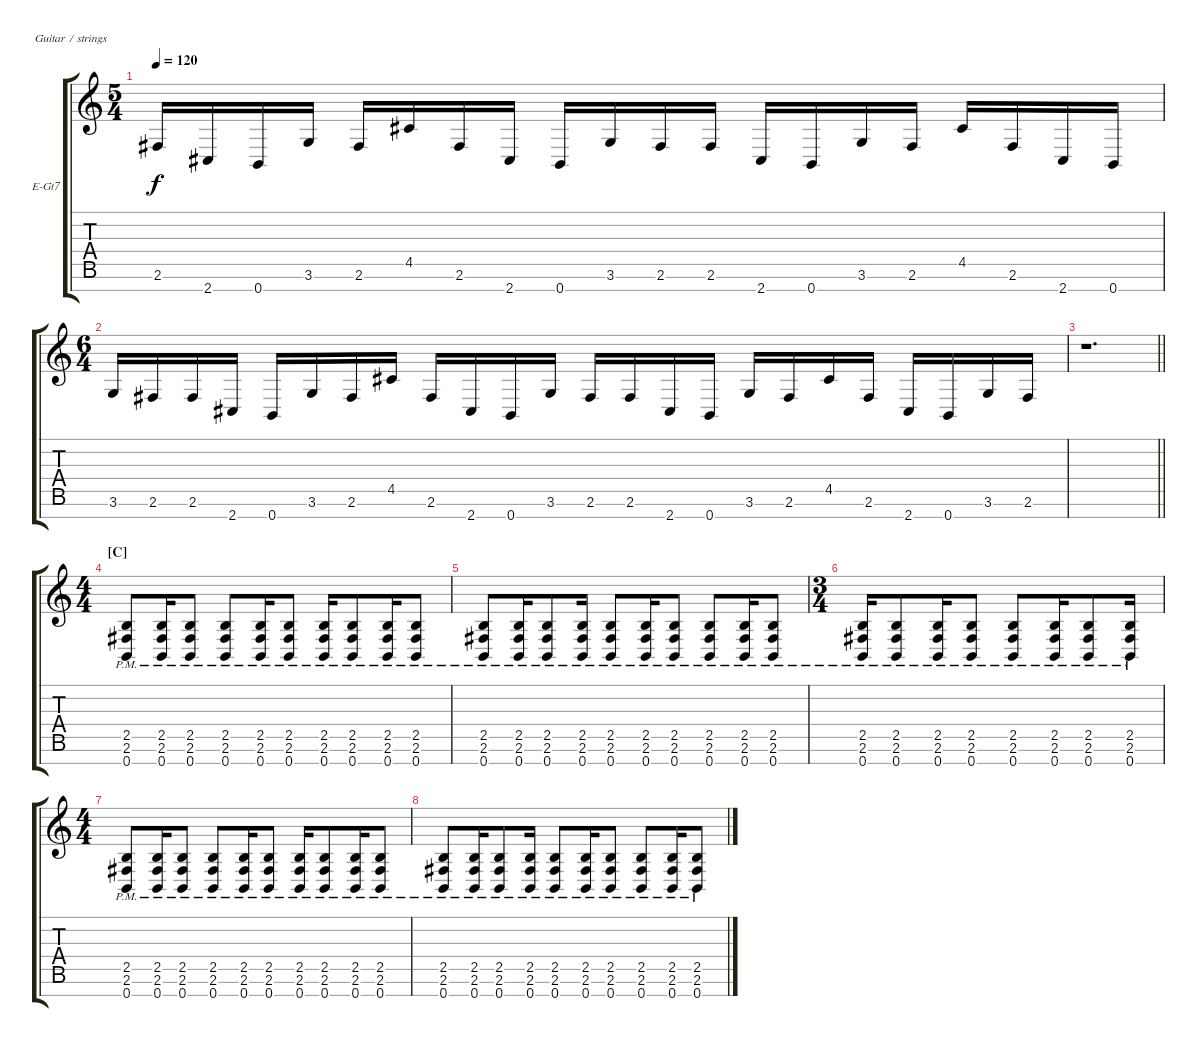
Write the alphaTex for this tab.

\bracketExtendMode groupsimilarinstruments
\firstSystemTrackNameOrientation horizontal
\otherSystemsTrackNameOrientation horizontal
\track ("Guitar 2" "E-Gt7") {multiBarRest instrument distortionguitar}
\staff {score tabs}
\tuning (E4 B3 G3 D3 A2 E2 B1)
\ts (5 4)
\beaming (8 2 2 2 4)
\tempo 120
\clef g2
\ks c
2.6.16{dy f} 2.7.16 0.7.16 3.6.16 2.6.16 4.5.16 2.6.16 2.7.16 0.7.16 3.6.16 2.6.16 2.6.16 2.7.16 0.7.16 3.6.16 2.6.16{beam split} 4.5.16 2.6.16 2.7.16 0.7.16 |
\ts (6 4)
\beaming (8 2 2 2 6)
3.6.16 2.6.16 2.6.16 2.7.16 0.7.16 3.6.16 2.6.16 4.5.16 2.6.16 2.7.16 0.7.16 3.6.16 2.6.16 2.6.16 2.7.16 0.7.16{beam split} 3.6.16 2.6.16 4.5.16 2.6.16{beam split} 2.7.16 0.7.16 3.6.16 2.6.16 |
\barLineRight lightlight
r.1{d} |
\ts (4 4)
\beaming (8 2 2 2 2)
\section ("C" "")
(2.5{pm} 2.6{pm} 0.7{pm}).8 (2.5{pm} 2.6{pm} 0.7{pm}).16 (2.5{pm} 2.6{pm} 0.7{pm}).8 (2.5{pm} 2.6{pm} 0.7{pm}).8{beam merge} (2.5{pm} 2.6{pm} 0.7{pm}).16{beam merge} (2.5{pm} 2.6{pm} 0.7{pm}).8{beam split} (2.5{pm} 2.6{pm} 0.7{pm}).16{beam merge} (2.5{pm} 2.6{pm} 0.7{pm}).8{beam merge} (2.5{pm} 2.6{pm} 0.7{pm}).16{beam merge} (2.5{pm} 2.6{pm} 0.7{pm}).8 |
(2.5{pm} 2.6{pm} 0.7{pm}).8{beam merge} (2.5{pm} 2.6{pm} 0.7{pm}).16{beam merge} (2.5{pm} 2.6{pm} 0.7{pm}).8{beam merge} (2.5{pm} 2.6{pm} 0.7{pm}).16{beam split} (2.5{pm} 2.6{pm} 0.7{pm}).8{beam merge} (2.5{pm} 2.6{pm} 0.7{pm}).16{beam merge} (2.5{pm} 2.6{pm} 0.7{pm}).8{beam split} (2.5{pm} 2.6{pm} 0.7{pm}).8{beam merge} (2.5{pm} 2.6{pm} 0.7{pm}).16{beam merge} (2.5{pm} 2.6{pm} 0.7{pm}).8{beam merge} |
\ts (3 4)
\beaming (8 2 2 2 2)
(2.5{pm} 2.6{pm} 0.7{pm}).16{beam merge} (2.5{pm} 2.6{pm} 0.7{pm}).8{beam merge} (2.5{pm} 2.6{pm} 0.7{pm}).16{beam merge} (2.5{pm} 2.6{pm} 0.7{pm}).8{beam split} (2.5{pm} 2.6{pm} 0.7{pm}).8{beam merge} (2.5{pm} 2.6{pm} 0.7{pm}).16{beam merge} (2.5{pm} 2.6{pm} 0.7{pm}).8{beam merge} (2.5{pm} 2.6{pm} 0.7{pm}).16 |
\ts (4 4)
\beaming (8 2 2 2 2)
(2.5{pm} 2.6{pm} 0.7{pm}).8 (2.5{pm} 2.6{pm} 0.7{pm}).16 (2.5{pm} 2.6{pm} 0.7{pm}).8 (2.5{pm} 2.6{pm} 0.7{pm}).8{beam merge} (2.5{pm} 2.6{pm} 0.7{pm}).16{beam merge} (2.5{pm} 2.6{pm} 0.7{pm}).8{beam split} (2.5{pm} 2.6{pm} 0.7{pm}).16{beam merge} (2.5{pm} 2.6{pm} 0.7{pm}).8{beam merge} (2.5{pm} 2.6{pm} 0.7{pm}).16{beam merge} (2.5{pm} 2.6{pm} 0.7{pm}).8 |
(2.5{pm} 2.6{pm} 0.7{pm}).8{beam merge} (2.5{pm} 2.6{pm} 0.7{pm}).16{beam merge} (2.5{pm} 2.6{pm} 0.7{pm}).8{beam merge} (2.5{pm} 2.6{pm} 0.7{pm}).16{beam split} (2.5{pm} 2.6{pm} 0.7{pm}).8{beam merge} (2.5{pm} 2.6{pm} 0.7{pm}).16{beam merge} (2.5{pm} 2.6{pm} 0.7{pm}).8{beam split} (2.5{pm} 2.6{pm} 0.7{pm}).8{beam merge} (2.5{pm} 2.6{pm} 0.7{pm}).16{beam merge} (2.5{pm} 2.6{pm} 0.7{pm}).8{beam merge}
